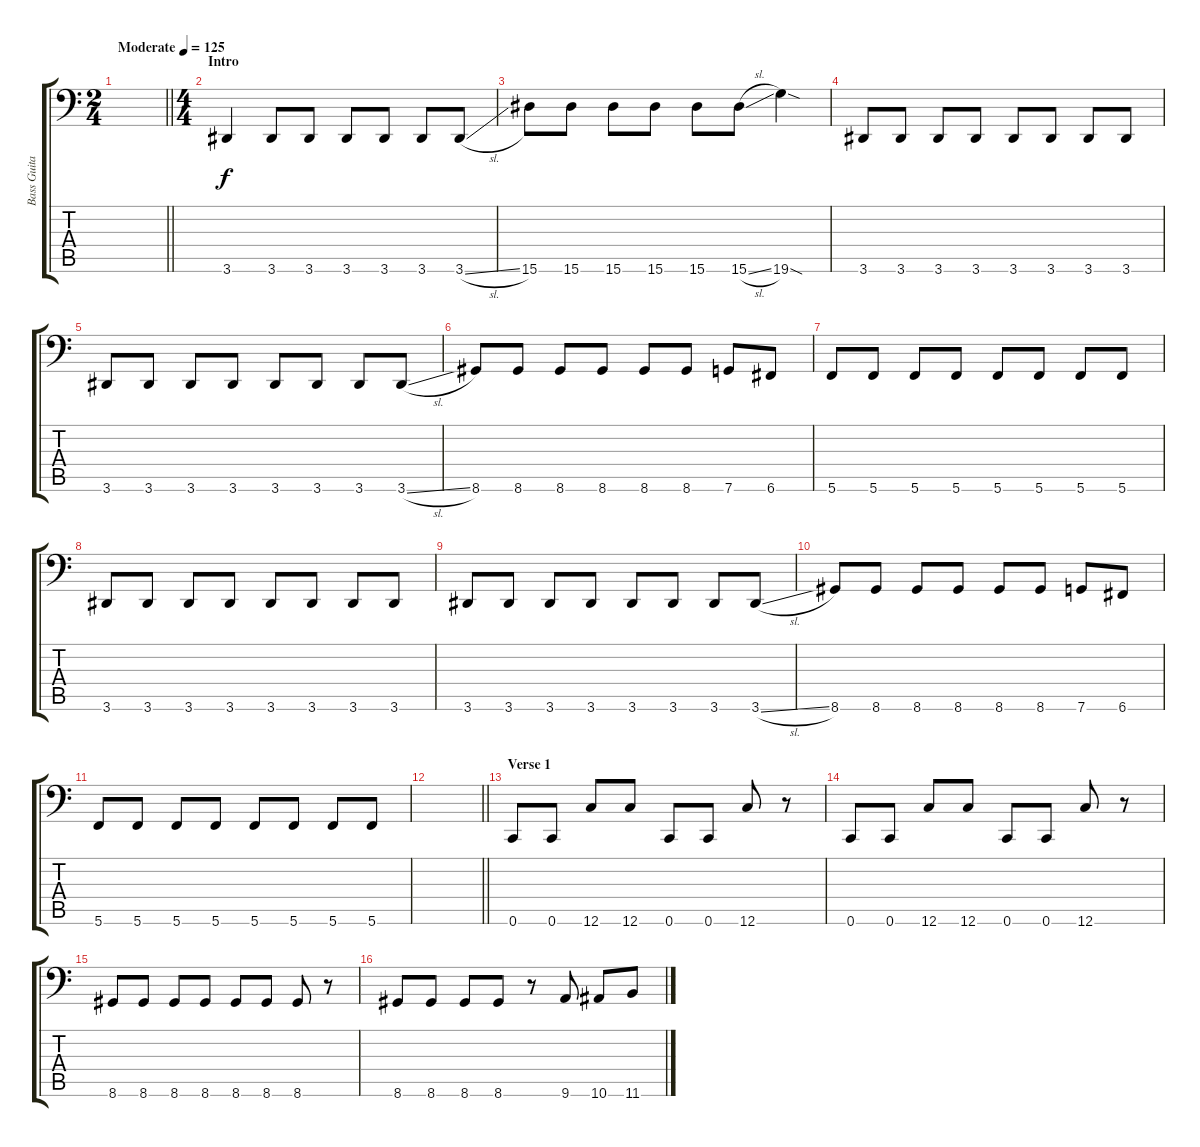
\track ("Bass Guitar " "Bass Guita") {instrument electricbasspick}
\staff {score tabs}
\tuning (D3 A2 F2 C2 G1 C1) {hide}
\ts (2 4)
\tempo (125 "Moderate")
\clef f4
\barLineRight lightlight
\ks c
|
\ts (4 4)
\section ("" "Intro")
3.6.4 3.6.8 3.6.8 3.6.8 3.6.8 3.6.8 3.6{sl}.8 |
15.6.8 15.6.8 15.6.8 15.6.8 15.6.8 15.6{sl}.8 19.6{sod}.4 |
3.6.8 3.6.8 3.6.8 3.6.8 3.6.8 3.6.8 3.6.8 3.6.8 |
3.6.8 3.6.8 3.6.8 3.6.8 3.6.8 3.6.8 3.6.8 3.6{sl}.8 |
8.6.8 8.6.8 8.6.8 8.6.8 8.6.8 8.6.8 7.6.8 6.6.8 |
5.6.8 5.6.8 5.6.8 5.6.8 5.6.8 5.6.8 5.6.8 5.6.8 |
3.6.8 3.6.8 3.6.8 3.6.8 3.6.8 3.6.8 3.6.8 3.6.8 |
3.6.8 3.6.8 3.6.8 3.6.8 3.6.8 3.6.8 3.6.8 3.6{sl}.8 |
8.6.8 8.6.8 8.6.8 8.6.8 8.6.8 8.6.8 7.6.8 6.6.8 |
5.6.8 5.6.8 5.6.8 5.6.8 5.6.8 5.6.8 5.6.8 5.6.8 |
\barLineRight lightlight
|
\section ("" "Verse 1")
0.6.8 0.6.8 12.6.8 12.6.8 0.6.8 0.6.8 12.6.8 r.8 |
0.6.8 0.6.8 12.6.8 12.6.8 0.6.8 0.6.8 12.6.8 r.8 |
8.6.8 8.6.8 8.6.8 8.6.8 8.6.8 8.6.8 8.6.8 r.8 |
8.6.8 8.6.8 8.6.8 8.6.8 r.8 9.6.8 10.6.8 11.6.8
